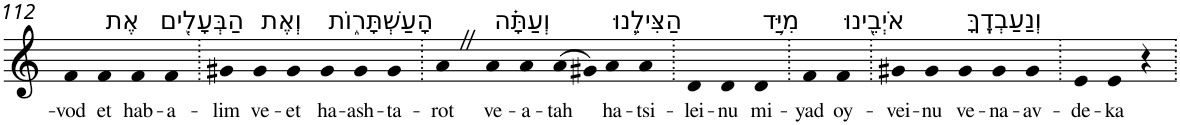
**kern	**text
*part1	*part1
*staff1	*staff1
*I"Piano	*
*I'Pno	*
!!LO:PB:g=z
*clefG2	*
*k[]	*
=112	=112
!	!LO:LY:b
4f	-vod
!LO:TX:a:t=אֶת	!
!	!LO:LY:b
4f	et
!LO:TX:a:t=הַבְּעָלִ֖ים	!
!	!LO:LY:b
4f	hab-
!	!LO:LY:b
4f	-a-
=113.	=113.
!	!LO:LY:b
4g#X	-lim
!LO:TX:a:t=וְאֶת	!
!	!LO:LY:b
4g#	ve-
!	!LO:LY:b
4g#	-et
!LO:TX:a:t=הָעַשְׁתָּר֑וֹת	!
!	!LO:LY:b
4g#	ha-
!	!LO:LY:b
4g#	-ash-
!	!LO:LY:b
4g#	-ta-
=114.	=114.
!	!LO:LY:b
4aZ	-rot
!LO:TX:a:t=וְעַתָּ֗ה	!
!	!LO:LY:b
4a	ve-
!	!LO:LY:b
4a	-a-
!	!LO:LY:b
(>8a	-tah
8g#X)	.
!LO:TX:a:t=הַצִּילֵ֛נוּ	!
!	!LO:LY:b
4a	ha-
!	!LO:LY:b
4a	-tsi-
=115.	=115.
!	!LO:LY:b
4d	-lei-
!	!LO:LY:b
4d	-nu
!LO:TX:a:t=מִיַּ֥ד	!
!	!LO:LY:b
4d	mi-
=116.	=116.
!	!LO:LY:b
4f	-yad
!LO:TX:a:t=אֹיְבֵ֖ינוּ	!
!	!LO:LY:b
4f	oy-
=117.	=117.
!	!LO:LY:b
4g#X	-vei-
!	!LO:LY:b
4g#	-nu
!LO:TX:a:t=וְנַעַבְדֶֽךָּ	!
!	!LO:LY:b
4g#	ve-
!	!LO:LY:b
4g#	-na-
!	!LO:LY:b
4g#	-av-
=118.	=118.
!	!LO:LY:b
4e	-de-
!	!LO:LY:b
4e	-ka
4r	.
=.	=.
*-	*-
